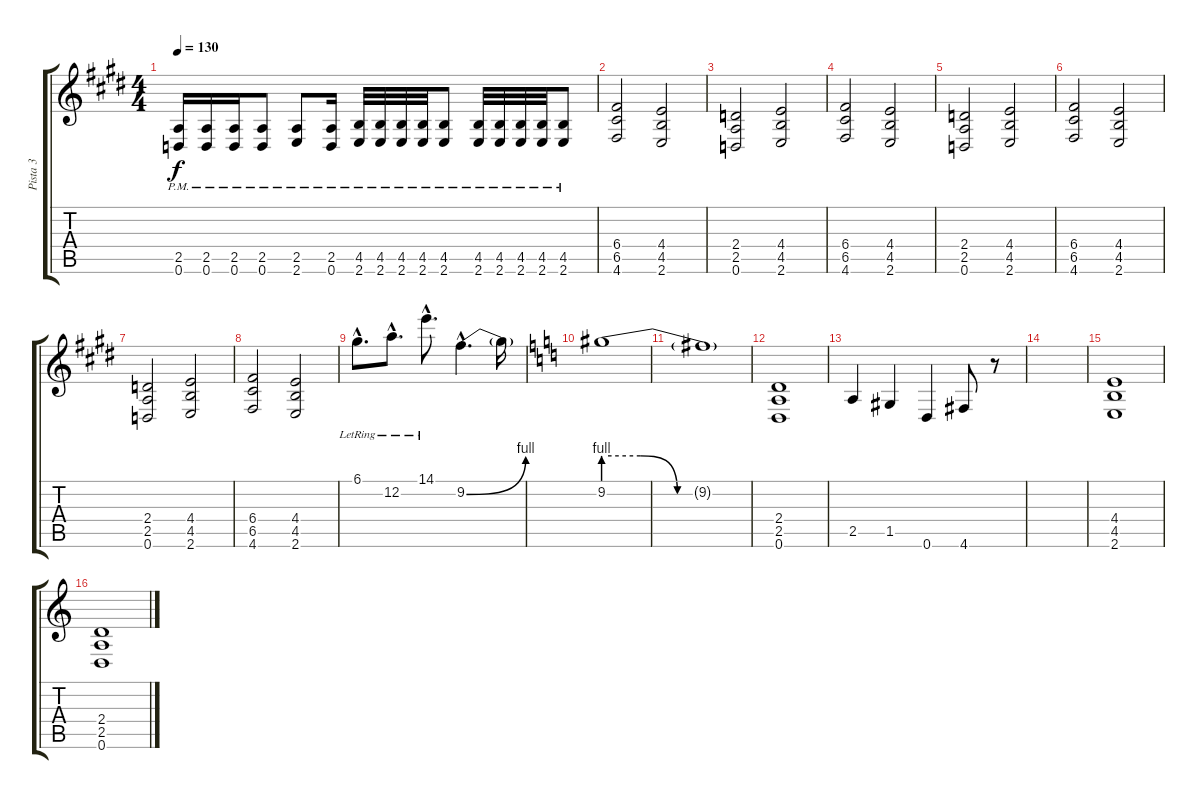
\track ("Pista 3" "Pista 3") {instrument distortionguitar}
\staff {score tabs}
\tuning (D4 A3 F3 C3 G2 D2) {hide}
\ts (4 4)
\tempo 130
\clef g2
\ks c#minor
(2.5{pm} 0.6{pm}).16{dy f} (2.5{pm} 0.6{pm}).16 (2.5{pm} 0.6{pm}).16 (2.5{pm} 0.6{pm}).8 (2.5{pm} 2.6{pm}).8 (2.5{pm} 0.6{pm}).16 (4.5{pm} 2.6{pm}).32 (4.5{pm} 2.6{pm}).32 (4.5{pm} 2.6{pm}).32 (4.5{pm} 2.6{pm}).32 (4.5{pm} 2.6{pm}).8 (4.5{pm} 2.6{pm}).32 (4.5{pm} 2.6{pm}).32 (4.5{pm} 2.6{pm}).32 (4.5{pm} 2.6{pm}).32 (4.5{pm} 2.6{pm}).8 |
(6.4 6.5 4.6).2 (4.4 4.5 2.6).2 |
(2.4 2.5 0.6).2 (4.4 4.5 2.6).2 |
(6.4 6.5 4.6).2 (4.4 4.5 2.6).2 |
(2.4 2.5 0.6).2 (4.4 4.5 2.6).2 |
(6.4 6.5 4.6).2 (4.4 4.5 2.6).2 |
(2.4 2.5 0.6).2 (4.4 4.5 2.6).2 |
(6.4 6.5 4.6).2 (4.4 4.5 2.6).2 |
6.1{hac lr}.8{d} 12.2{hac lr}.8{d} 14.1{hac lr}.8{d} 9.2{be (bend 0 0 60 4) hac}.4{d} 9.2{t}.16 |
\ks c
9.2{be (custom 0 4 15 4 30 0 60 0)}.1 |
9.2{t}.1 |
(2.4 2.5 0.6).1 |
2.5.4 1.5.4 0.6.4 4.6.8 r.8 |
|
(4.4 4.5 2.6).1 |
(2.4 2.5 0.6).1
